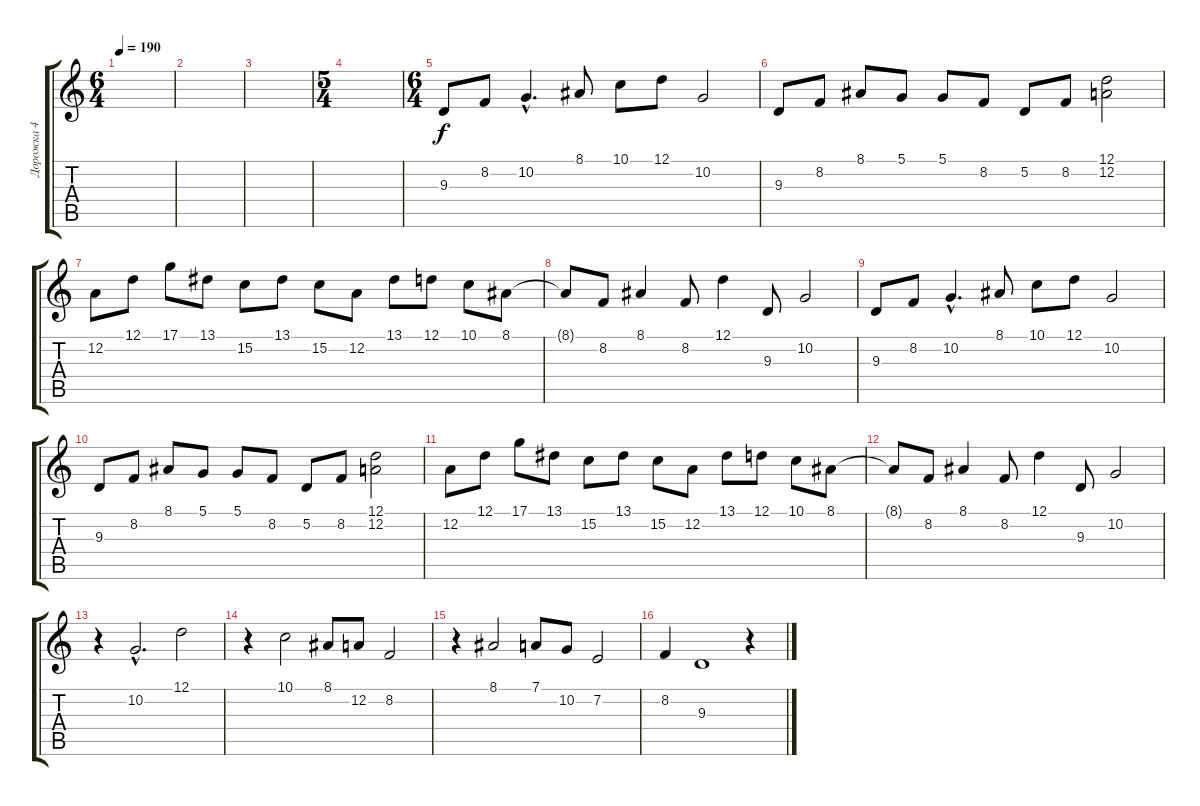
\track ("Дорожка 4" "Дорожка 4") {instrument violin}
\staff {score tabs}
\tuning (D4 A3 F3 C3 G2 D2) {hide}
\ts (6 4)
\tempo 190
\clef g2
\ks c
|
|
|
\ts (5 4)
|
\ts (6 4)
9.3.8 8.2.8 10.2{hac}.4{d} 8.1.8 10.1.8 12.1.8 10.2.2 |
9.3.8 8.2.8 8.1.8 5.1.8 5.1.8 8.2.8 5.2.8 8.2.8 (12.1 12.2).2 |
12.2.8 12.1.8 17.1.8 13.1.8 15.2.8 13.1.8 15.2.8 12.2.8 13.1.8 12.1.8 10.1.8 8.1.8 |
8.1{t}.8 8.2.8 8.1.4 8.2.8 12.1.4 9.3.8 10.2.2 |
9.3.8 8.2.8 10.2{hac}.4{d} 8.1.8 10.1.8 12.1.8 10.2.2 |
9.3.8 8.2.8 8.1.8 5.1.8 5.1.8 8.2.8 5.2.8 8.2.8 (12.1 12.2).2 |
12.2.8 12.1.8 17.1.8 13.1.8 15.2.8 13.1.8 15.2.8 12.2.8 13.1.8 12.1.8 10.1.8 8.1.8 |
8.1{t}.8 8.2.8 8.1.4 8.2.8 12.1.4 9.3.8 10.2.2 |
r.4 10.2{hac}.2{d} 12.1.2 |
r.4 10.1.2 8.1.8 12.2.8 8.2.2 |
r.4 8.1.2 7.1.8 10.2.8 7.2.2 |
8.2.4 9.3.1 r.4
